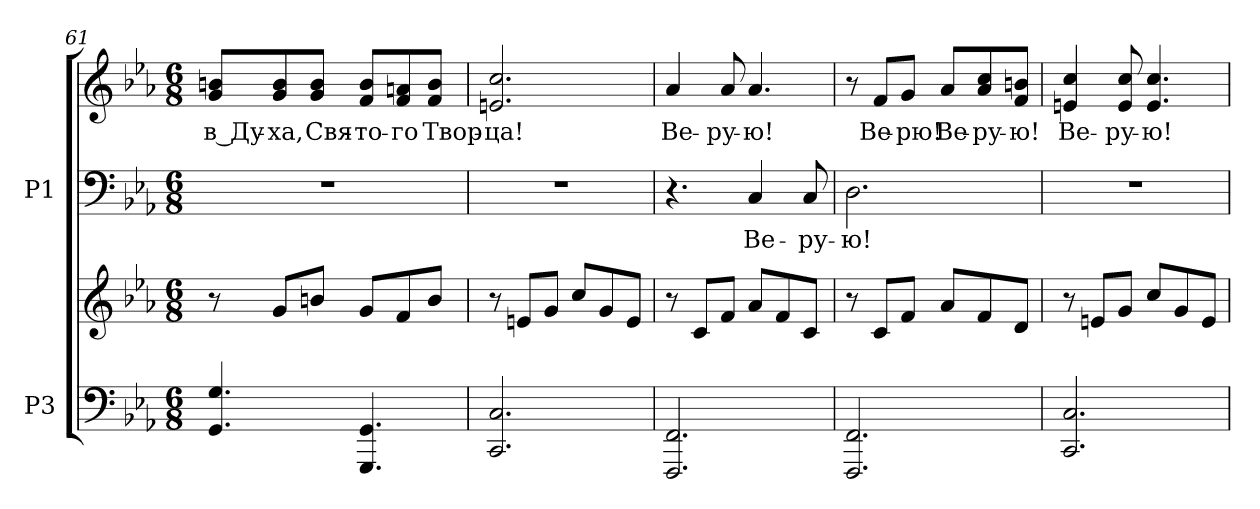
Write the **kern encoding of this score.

**kern	**kern	**kern	**text	**kern	**text
*part2	*part2	*part1	*part1	*part1	*part1
*staff4	*staff3	*staff2	*staff2	*staff1	*staff1
*I"P3	*	*I"P1	*	*	*
*clefF4	*clefG2	*clefF4	*	*clefG2	*
*k[b-e-a-]	*k[b-e-a-]	*k[b-e-a-]	*	*k[b-e-a-]	*
*c:	*c:	*c:	*	*c:	*
*M6/8	*M6/8	*M6/8	*	*M6/8	*
=61	=61	=61	=61	=61	=61
!	!	!LO:N:vis=1	!	!	!
!	!	!	!	!	!LO:LY:b:color=#000000
4.GGi/ 4.Gi	8r	2.r	.	8gi/ 8bniL	в Ду-
!	!	!	!	!	!LO:LY:b:color=#000000
.	8gi/L	.	.	8gi/ 8bi	-ха,
!	!	!	!	!	!LO:LY:b:color=#000000
.	8bni/J	.	.	8gi/ 8biJ	Свя-
!	!	!	!	!	!LO:LY:b:color=#000000
4.GGGi/ 4.GGi	8gi/L	.	.	8fi/ 8biL	-то-
!	!	!	!	!	!LO:LY:b:color=#000000
.	8fi/	.	.	8fi/ 8ani	-го
!	!	!	!	!	!LO:LY:b:color=#000000
.	8bi/J	.	.	8fi/ 8biJ	Твор-
=62	=62	=62	=62	=62	=62
!	!	!LO:N:vis=1	!	!	!
!	!	!	!	!	!LO:LY:b:color=#000000
2.CCi/ 2.Ci	8r	2.r	.	2.eni/ 2.cci	-ца!
.	8eni/L	.	.	.	.
.	8gi/J	.	.	.	.
.	8cci/L	.	.	.	.
.	8gi/	.	.	.	.
.	8ei/J	.	.	.	.
!!LO:LB:g=z
=63	=63	=63	=63	=63	=63
!	!	!	!	!	!LO:LY:b:color=#000000
2.FFFi/ 2.FFi	8r	4.r	.	4a-i/	Ве-
.	8ci/L	.	.	.	.
!	!	!	!	!	!LO:LY:b:color=#000000
.	8fi/J	.	.	8a-i/	-ру-
!	!	!	!LO:LY:a:color=#000000	!	!
!	!	!	!	!	!LO:LY:b:color=#000000
.	8a-i/L	4Ci/	Ве-	4.a-i/	-ю!
.	8fi/	.	.	.	.
!	!	!	!LO:LY:a:color=#000000	!	!
.	8ci/J	8Ci/	-ру-	.	.
=64	=64	=64	=64	=64	=64
!	!	!	!LO:LY:a:color=#000000	!	!
2.FFFi/ 2.FFi	8r	2.Di\	-ю!	8r	.
!	!	!	!	!	!LO:LY:b:color=#000000
.	8ci/L	.	.	8fi/L	Ве-
!	!	!	!	!	!LO:LY:b:color=#000000
.	8fi/J	.	.	8gi/J	-рю!
!	!	!	!	!	!LO:LY:b:color=#000000
.	8a-i/L	.	.	8a-i/L	Ве-
!	!	!	!	!	!LO:LY:b:color=#000000
.	8fi/	.	.	8a-i/ 8cci	-ру-
!	!	!	!	!	!LO:LY:b:color=#000000
.	8di/J	.	.	8fi/ 8bniJ	-ю!
=65	=65	=65	=65	=65	=65
!	!	!	!	!	!LO:LY:b:color=#000000
2.CCi/ 2.Ci	8r	2.r	.	4eni/ 4cci	Ве-
.	8eni/L	.	.	.	.
!	!	!	!	!	!LO:LY:b:color=#000000
.	8gi/J	.	.	8ei/ 8cci	-ру-
!	!	!	!	!	!LO:LY:b:color=#000000
.	8cci/L	.	.	4.ei/ 4.cci	-ю!
.	8gi/	.	.	.	.
.	8ei/J	.	.	.	.
=	=	=	=	=	=
*-	*-	*-	*-	*-	*-
